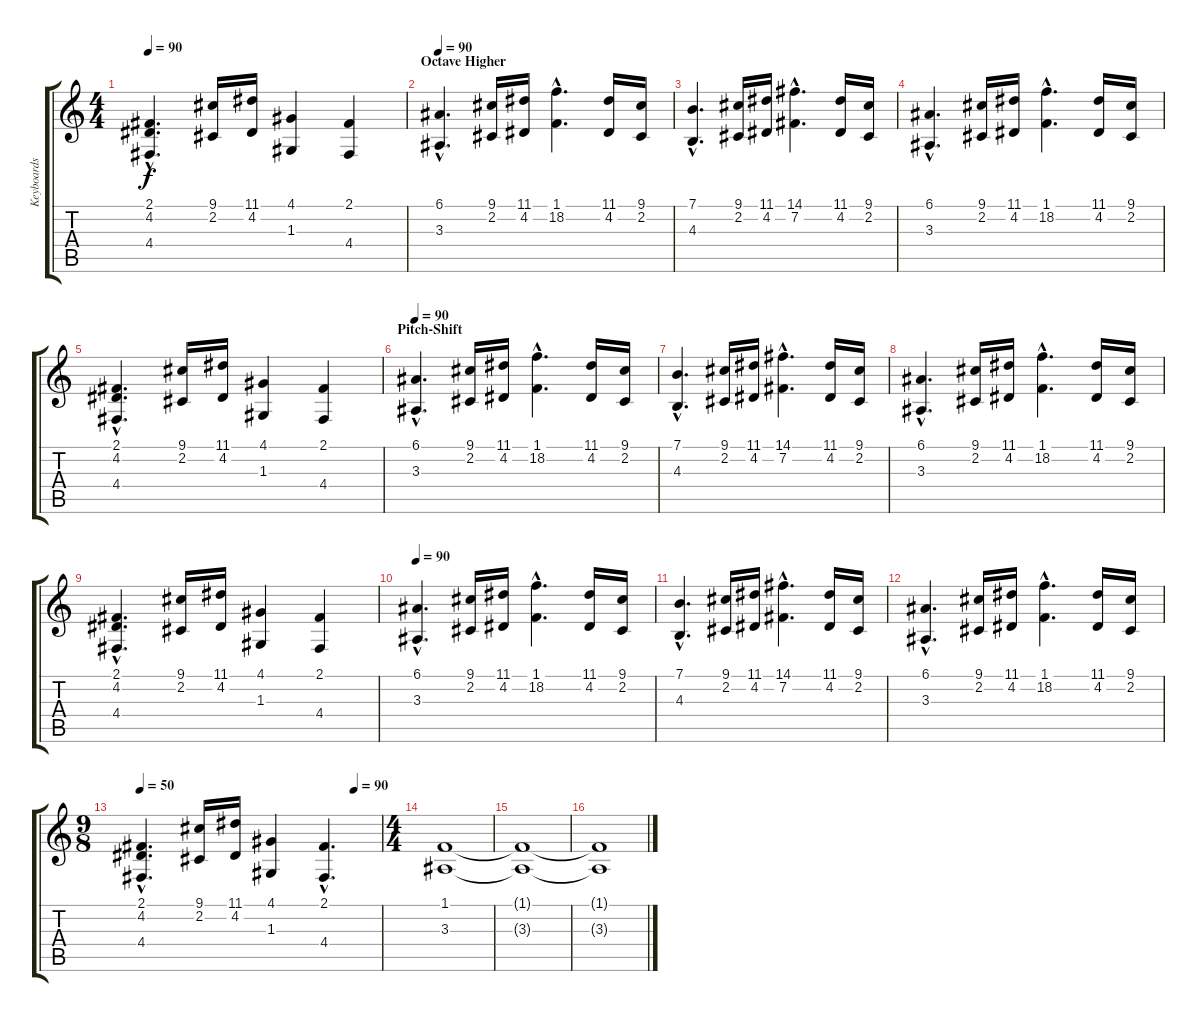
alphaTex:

\track ("Keyboards" "Keyboards") {instrument stringensemble1}
\staff {score tabs}
\tuning (E4 B3 G3 D3 A2 E2) {hide}
\ts (4 4)
\tempo 90
\clef g2
\ks c
(2.1{hac} 4.2{hac} 4.4{hac}).4{d dy f} (9.1 2.2).16 (11.1 4.2).16 (4.1 1.3).4 (2.1 4.4).4 |
\section ("" "Octave Higher")
\tempo 90
(6.1{hac} 3.3{hac}).4{d volume 12 instrument stringensemble1} (9.1 2.2).16 (11.1 4.2).16 (1.1{hac} 18.2{hac}).4{d} (11.1 4.2).16 (9.1 2.2).16 |
(7.1{hac} 4.3{hac}).4{d} (9.1 2.2).16 (11.1 4.2).16 (14.1{hac} 7.2{hac}).4{d} (11.1 4.2).16 (9.1 2.2).16 |
(6.1{hac} 3.3{hac}).4{d} (9.1 2.2).16 (11.1 4.2).16 (1.1{hac} 18.2{hac}).4{d} (11.1 4.2).16 (9.1 2.2).16 |
(2.1{hac} 4.2{hac} 4.4{hac}).4{d} (9.1 2.2).16 (11.1 4.2).16 (4.1 1.3).4 (2.1 4.4).4 |
\section ("" "Pitch-Shift")
\tempo 90
(6.1{hac} 3.3{hac}).4{d volume 12 instrument stringensemble1} (9.1 2.2).16 (11.1 4.2).16 (1.1{hac} 18.2{hac}).4{d} (11.1 4.2).16 (9.1 2.2).16 |
(7.1{hac} 4.3{hac}).4{d} (9.1 2.2).16 (11.1 4.2).16 (14.1{hac} 7.2{hac}).4{d} (11.1 4.2).16 (9.1 2.2).16 |
(6.1{hac} 3.3{hac}).4{d} (9.1 2.2).16 (11.1 4.2).16 (1.1{hac} 18.2{hac}).4{d} (11.1 4.2).16 (9.1 2.2).16 |
(2.1{hac} 4.2{hac} 4.4{hac}).4{d} (9.1 2.2).16 (11.1 4.2).16 (4.1 1.3).4 (2.1 4.4).4 |
\tempo 90
(6.1{hac} 3.3{hac}).4{d volume 12 instrument stringensemble1} (9.1 2.2).16 (11.1 4.2).16 (1.1{hac} 18.2{hac}).4{d} (11.1 4.2).16 (9.1 2.2).16 |
(7.1{hac} 4.3{hac}).4{d} (9.1 2.2).16 (11.1 4.2).16 (14.1{hac} 7.2{hac}).4{d} (11.1 4.2).16 (9.1 2.2).16 |
(6.1{hac} 3.3{hac}).4{d} (9.1 2.2).16 (11.1 4.2).16 (1.1{hac} 18.2{hac}).4{d} (11.1 4.2).16 (9.1 2.2).16 |
\ts (9 8)
\tempo 50
\tempo (90 0.8888888888888888)
(2.1{hac} 4.2{hac} 4.4{hac}).4{d} (9.1 2.2).16 (11.1 4.2).16 (4.1 1.3).4 (2.1{hac} 4.4{hac}).4{d} |
\ts (4 4)
(1.1 3.3).1 |
(1.1{t} 3.3{t}).1 |
(1.1{t} 3.3{t}).1
